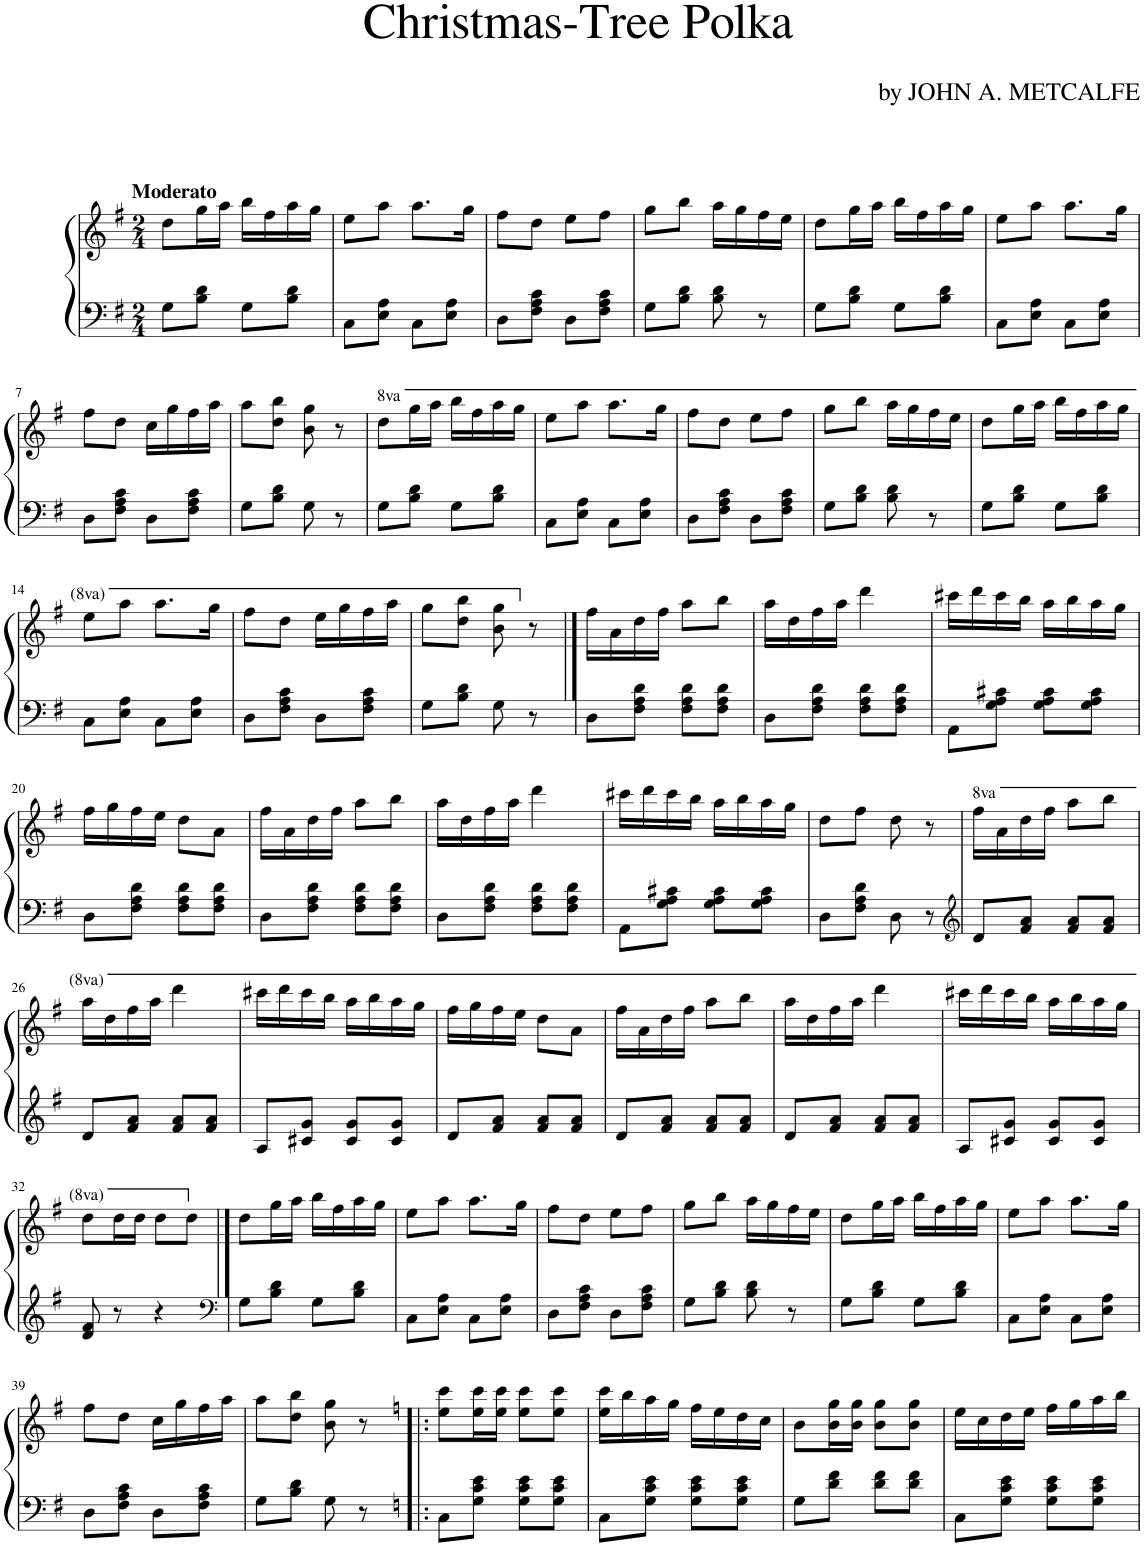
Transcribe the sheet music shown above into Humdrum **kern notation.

**kern	**kern
*part1	*part1
*staff2	*staff1
*I"Piano	*
*I'Pno	*
*clefF4	*clefG2
*k[f#]	*k[f#]
*M2/4	*M2/4
=1	=1
!	!LO:TX:a:B:t=Moderato
8G\L	8dd\L
8B\ 8d\J	16gg\L
.	16aa\JJ
8G\L	16bb\LL
.	16ff#\
8B\ 8d\J	16aa\
.	16gg\JJ
=2	=2
8C\L	8ee\L
8E\ 8A\J	8aa\J
8C\L	8.aa\L
8E\ 8A\J	.
.	16gg\Jk
=3	=3
8D\L	8ff#\L
8F#\ 8A\ 8c\J	8dd\J
8D\L	8ee\L
8F#\ 8A\ 8c\J	8ff#\J
=4	=4
8G\L	8gg\L
8B\ 8d\J	8bb\J
8B\ 8d\	16aa\LL
.	16gg\
8r	16ff#\
.	16ee\JJ
=5	=5
8G\L	8dd\L
8B\ 8d\J	16gg\L
.	16aa\JJ
8G\L	16bb\LL
.	16ff#\
8B\ 8d\J	16aa\
.	16gg\JJ
=6	=6
8C\L	8ee\L
8E\ 8A\J	8aa\J
8C\L	8.aa\L
8E\ 8A\J	.
.	16gg\Jk
!!LO:LB:g=z
=7	=7
8D\L	8ff#\L
8F#\ 8A\ 8c\J	8dd\J
8D\L	16cc\LL
.	16gg\
8F#\ 8A\ 8c\J	16ff#\
.	16aa\JJ
=8	=8
8G\L	8aa\L
8B\ 8d\J	8dd\ 8bb\J
8G\	8b\ 8gg\
8r	8r
=9	=9
*	*8va
8G\L	8ddd\L
8B\ 8d\J	16ggg\L
.	16aaa\JJ
8G\L	16bbb\LL
.	16fff#\
8B\ 8d\J	16aaa\
.	16ggg\JJ
=10	=10
8C\L	8eee\L
8E\ 8A\J	8aaa\J
8C\L	8.aaa\L
8E\ 8A\J	.
.	16ggg\Jk
=11	=11
8D\L	8fff#\L
8F#\ 8A\ 8c\J	8ddd\J
8D\L	8eee\L
8F#\ 8A\ 8c\J	8fff#\J
=12	=12
8G\L	8ggg\L
8B\ 8d\J	8bbb\J
8B\ 8d\	16aaa\LL
.	16ggg\
8r	16fff#\
.	16eee\JJ
=13	=13
8G\L	8ddd\L
8B\ 8d\J	16ggg\L
.	16aaa\JJ
8G\L	16bbb\LL
.	16fff#\
8B\ 8d\J	16aaa\
.	16ggg\JJ
!!LO:LB:g=z
=14	=14
8C\L	8eee\L
8E\ 8A\J	8aaa\J
8C\L	8.aaa\L
8E\ 8A\J	.
.	16ggg\Jk
=15	=15
8D\L	8fff#\L
8F#\ 8A\ 8c\J	8ddd\J
8D\L	16eee\LL
.	16ggg\
8F#\ 8A\ 8c\J	16fff#\
.	16aaa\JJ
=16	=16
8G\L	8ggg\L
8B\ 8d\J	8ddd\ 8bbb\J
8G\	8bb\ 8ggg\
8r	8r
==17	==17
*	*X8va
8D\L	16ff#\LL
.	16a\
8F#\ 8A\ 8d\J	16dd\
.	16ff#\JJ
8F#\ 8A\ 8d\L	8aa\L
8F#\ 8A\ 8d\J	8bb\J
=18	=18
8D\L	16aa\LL
.	16dd\
8F#\ 8A\ 8d\J	16ff#\
.	16aa\JJ
8F#\ 8A\ 8d\L	4ddd\
8F#\ 8A\ 8d\J	.
=19	=19
8AA\L	16ccc#X\LL
.	16ddd\
8G\ 8A\ 8c#X\J	16ccc#\
.	16bb\JJ
8G\ 8A\ 8c#\L	16aa\LL
.	16bb\
8G\ 8A\ 8c#\J	16aa\
.	16gg\JJ
!!LO:LB:g=z
=20	=20
8D\L	16ff#\LL
.	16gg\
8F#\ 8A\ 8d\J	16ff#\
.	16ee\JJ
8F#\ 8A\ 8d\L	8dd\L
8F#\ 8A\ 8d\J	8a\J
=21	=21
8D\L	16ff#\LL
.	16a\
8F#\ 8A\ 8d\J	16dd\
.	16ff#\JJ
8F#\ 8A\ 8d\L	8aa\L
8F#\ 8A\ 8d\J	8bb\J
=22	=22
8D\L	16aa\LL
.	16dd\
8F#\ 8A\ 8d\J	16ff#\
.	16aa\JJ
8F#\ 8A\ 8d\L	4ddd\
8F#\ 8A\ 8d\J	.
=23	=23
8AA\L	16ccc#X\LL
.	16ddd\
8G\ 8A\ 8c#X\J	16ccc#\
.	16bb\JJ
8G\ 8A\ 8c#\L	16aa\LL
.	16bb\
8G\ 8A\ 8c#\J	16aa\
.	16gg\JJ
=24	=24
8D\L	8dd\L
8F#\ 8A\ 8d\J	8ff#\J
8D\	8dd\
8r	8r
=25	=25
*clefG2	*
*	*8va
8d/L	16fff#\LL
.	16aa\
8f#/ 8a/J	16ddd\
.	16fff#\JJ
8f#/ 8a/L	8aaa\L
8f#/ 8a/J	8bbb\J
!!LO:LB:g=z
=26	=26
8d/L	16aaa\LL
.	16ddd\
8f#/ 8a/J	16fff#\
.	16aaa\JJ
8f#/ 8a/L	4dddd\
8f#/ 8a/J	.
=27	=27
8A/L	16cccc#X\LL
.	16dddd\
8c#X/ 8g/J	16cccc#\
.	16bbb\JJ
8c#/ 8g/L	16aaa\LL
.	16bbb\
8c#/ 8g/J	16aaa\
.	16ggg\JJ
=28	=28
8d/L	16fff#\LL
.	16ggg\
8f#/ 8a/J	16fff#\
.	16eee\JJ
8f#/ 8a/L	8ddd\L
8f#/ 8a/J	8aa\J
=29	=29
8d/L	16fff#\LL
.	16aa\
8f#/ 8a/J	16ddd\
.	16fff#\JJ
8f#/ 8a/L	8aaa\L
8f#/ 8a/J	8bbb\J
=30	=30
8d/L	16aaa\LL
.	16ddd\
8f#/ 8a/J	16fff#\
.	16aaa\JJ
8f#/ 8a/L	4dddd\
8f#/ 8a/J	.
=31	=31
8A/L	16cccc#X\LL
.	16dddd\
8c#X/ 8g/J	16cccc#\
.	16bbb\JJ
8c#/ 8g/L	16aaa\LL
.	16bbb\
8c#/ 8g/J	16aaa\
.	16ggg\JJ
!!LO:LB:g=z
=32	=32
8d/ 8f#/	8ddd\L
8r	16ddd\L
.	16ddd\JJ
4r	8ddd\L
.	8ddd\J
==33	==33
*clefF4	*
*	*X8va
8G\L	8dd\L
8B\ 8d\J	16gg\L
.	16aa\JJ
8G\L	16bb\LL
.	16ff#\
8B\ 8d\J	16aa\
.	16gg\JJ
=34	=34
8C\L	8ee\L
8E\ 8A\J	8aa\J
8C\L	8.aa\L
8E\ 8A\J	.
.	16gg\Jk
=35	=35
8D\L	8ff#\L
8F#\ 8A\ 8c\J	8dd\J
8D\L	8ee\L
8F#\ 8A\ 8c\J	8ff#\J
=36	=36
8G\L	8gg\L
8B\ 8d\J	8bb\J
8B\ 8d\	16aa\LL
.	16gg\
8r	16ff#\
.	16ee\JJ
=37	=37
8G\L	8dd\L
8B\ 8d\J	16gg\L
.	16aa\JJ
8G\L	16bb\LL
.	16ff#\
8B\ 8d\J	16aa\
.	16gg\JJ
=38	=38
8C\L	8ee\L
8E\ 8A\J	8aa\J
8C\L	8.aa\L
8E\ 8A\J	.
.	16gg\Jk
!!LO:LB:g=z
=39	=39
8D\L	8ff#\L
8F#\ 8A\ 8c\J	8dd\J
8D\L	16cc\LL
.	16gg\
8F#\ 8A\ 8c\J	16ff#\
.	16aa\JJ
=40	=40
8G\L	8aa\L
8B\ 8d\J	8dd\ 8bb\J
8G\	8b\ 8gg\
8r	8r
=41!|:	=41!|:
*k[]	*k[]
8C\L	8ee\ 8ccc\L
8G\ 8c\ 8e\J	16ee\ 16ccc\L
.	16ee\ 16ccc\JJ
8G\ 8c\ 8e\L	8ee\ 8ccc\L
8G\ 8c\ 8e\J	8ee\ 8ccc\J
=42	=42
8C\L	16ee\ 16ccc\LL
.	16bb\
8G\ 8c\ 8e\J	16aa\
.	16gg\JJ
8G\ 8c\ 8e\L	16ff\LL
.	16ee\
8G\ 8c\ 8e\J	16dd\
.	16cc\JJ
=43	=43
8G\L	8b\L
8d\ 8f\J	16b\ 16gg\L
.	16b\ 16gg\JJ
8d\ 8f\L	8b\ 8gg\L
8d\ 8f\J	8b\ 8gg\J
=44	=44
8C\L	16ee\LL
.	16cc\
8G\ 8c\ 8e\J	16dd\
.	16ee\JJ
8G\ 8c\ 8e\L	16ff\LL
.	16gg\
8G\ 8c\ 8e\J	16aa\
.	16bb\JJ
=	=
*-	*-
